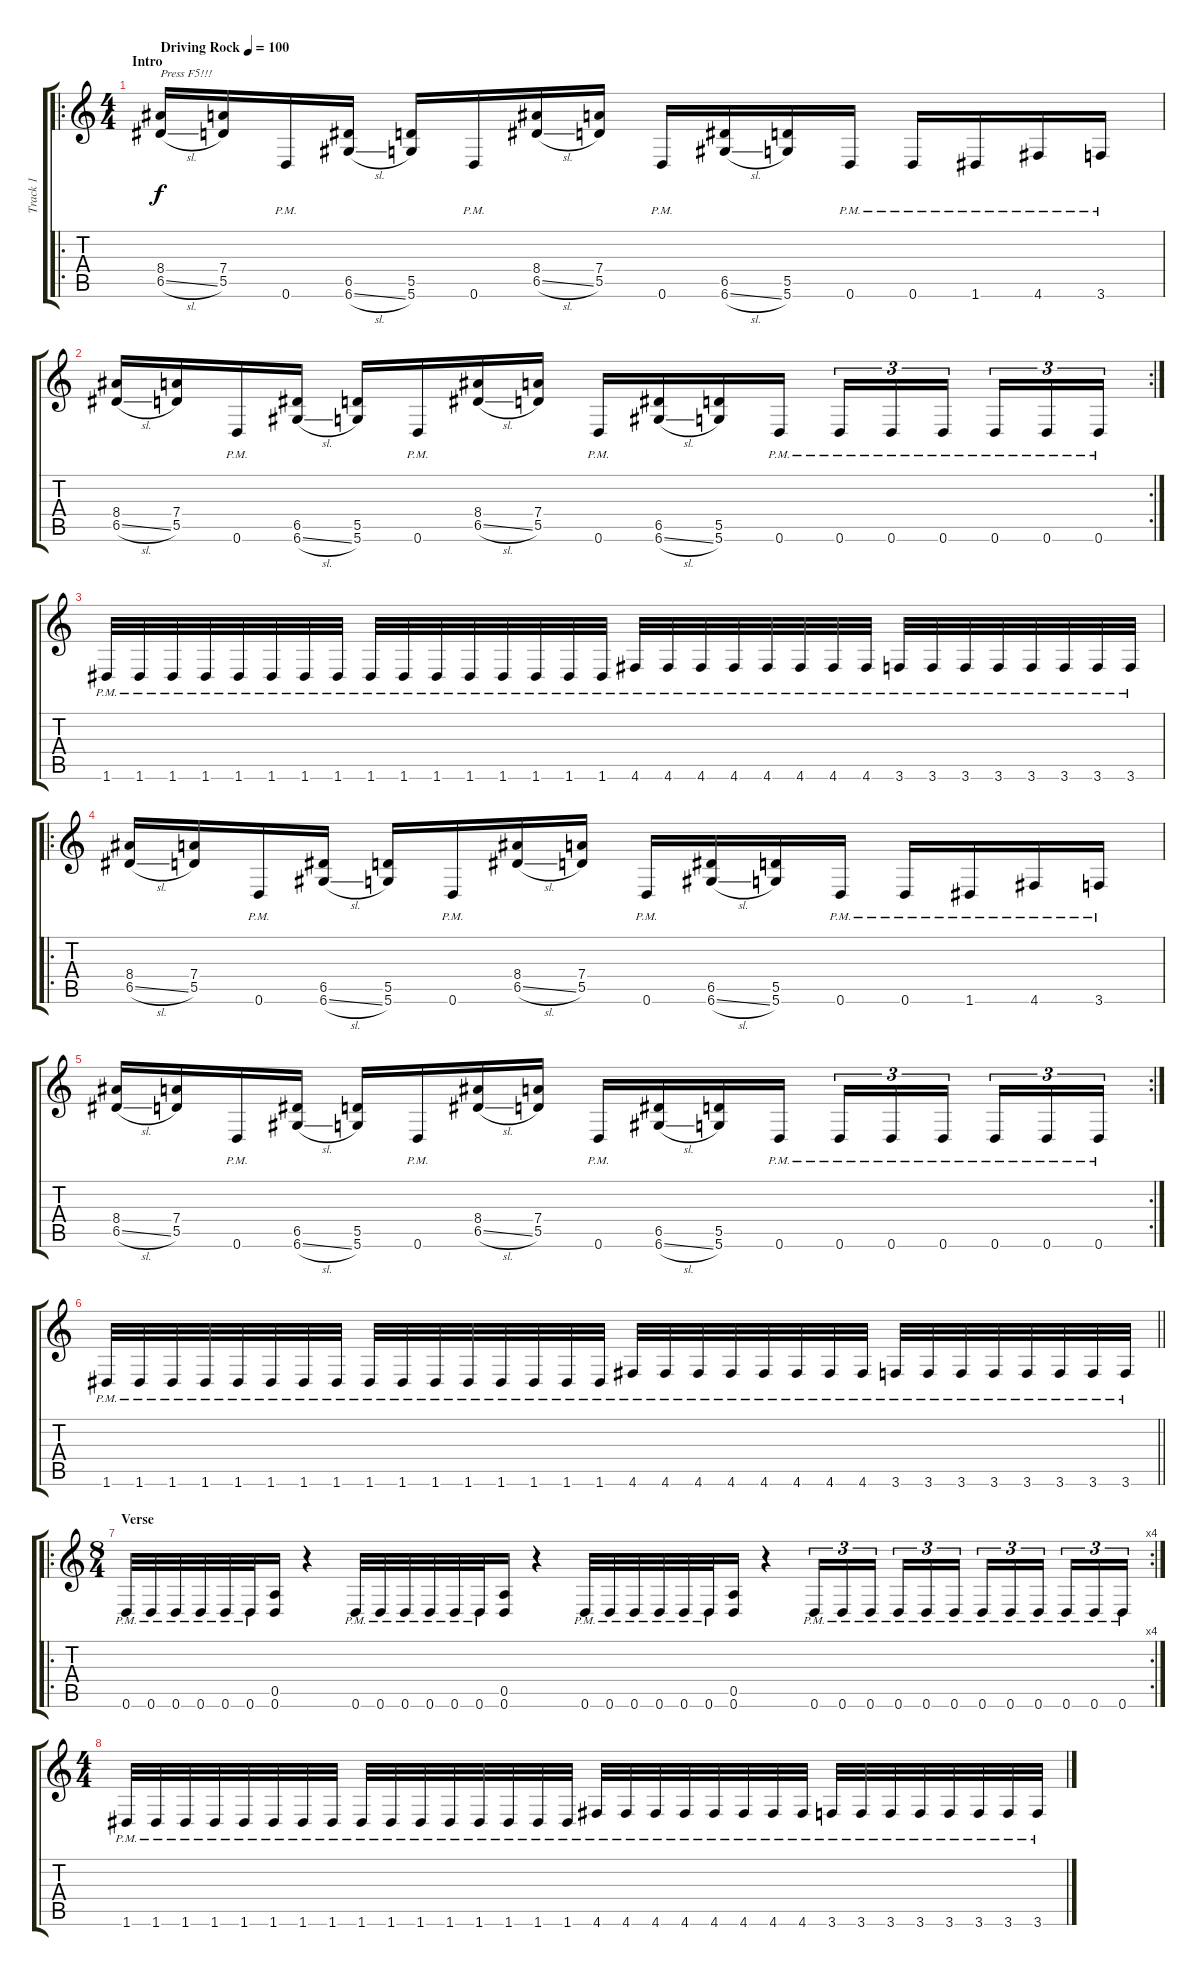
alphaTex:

\track ("Track 1" "Track 1") {instrument overdrivenguitar}
\staff {score tabs}
\tuning (E4 B3 G3 D3 A2 D2) {hide}
\ro
\ts (4 4)
\section ("" "Intro")
\tempo (100 "Driving Rock")
\clef g2
\ks c
(8.4 6.5{sl}).16{txt "Press F5!!!" dy f instrument overdrivenguitar} (7.4 5.5).16 0.6{pm}.16 (6.5 6.6{sl}).16 (5.5 5.6).16 0.6{pm}.16 (8.4 6.5{sl}).16 (7.4 5.5).16 0.6{pm}.16 (6.5 6.6{sl}).16 (5.5 5.6).16 0.6{pm}.16 0.6{pm}.16 1.6{pm}.16 4.6{pm}.16 3.6{pm}.16 |
\rc 2
(8.4 6.5{sl}).16 (7.4 5.5).16 0.6{pm}.16 (6.5 6.6{sl}).16 (5.5 5.6).16 0.6{pm}.16 (8.4 6.5{sl}).16 (7.4 5.5).16 0.6{pm}.16 (6.5 6.6{sl}).16 (5.5 5.6).16 0.6{pm}.16 0.6{pm}.16{tu (3 2)} 0.6{pm}.16{tu (3 2)} 0.6{pm}.16{tu (3 2) beam splitsecondary} 0.6{pm}.16{tu (3 2)} 0.6{pm}.16{tu (3 2)} 0.6{pm}.16{tu (3 2)} |
1.6{pm}.32 1.6{pm}.32 1.6{pm}.32 1.6{pm}.32 1.6{pm}.32 1.6{pm}.32 1.6{pm}.32 1.6{pm}.32 1.6{pm}.32 1.6{pm}.32 1.6{pm}.32 1.6{pm}.32 1.6{pm}.32 1.6{pm}.32 1.6{pm}.32 1.6{pm}.32 4.6{pm}.32 4.6{pm}.32 4.6{pm}.32 4.6{pm}.32 4.6{pm}.32 4.6{pm}.32 4.6{pm}.32 4.6{pm}.32 3.6{pm}.32 3.6{pm}.32 3.6{pm}.32 3.6{pm}.32 3.6{pm}.32 3.6{pm}.32 3.6{pm}.32 3.6{pm}.32 |
\ro
(8.4 6.5{sl}).16 (7.4 5.5).16 0.6{pm}.16 (6.5 6.6{sl}).16 (5.5 5.6).16 0.6{pm}.16 (8.4 6.5{sl}).16 (7.4 5.5).16 0.6{pm}.16 (6.5 6.6{sl}).16 (5.5 5.6).16 0.6{pm}.16 0.6{pm}.16 1.6{pm}.16 4.6{pm}.16 3.6{pm}.16 |
\rc 2
(8.4 6.5{sl}).16 (7.4 5.5).16 0.6{pm}.16 (6.5 6.6{sl}).16 (5.5 5.6).16 0.6{pm}.16 (8.4 6.5{sl}).16 (7.4 5.5).16 0.6{pm}.16 (6.5 6.6{sl}).16 (5.5 5.6).16 0.6{pm}.16 0.6{pm}.16{tu (3 2)} 0.6{pm}.16{tu (3 2)} 0.6{pm}.16{tu (3 2) beam splitsecondary} 0.6{pm}.16{tu (3 2)} 0.6{pm}.16{tu (3 2)} 0.6{pm}.16{tu (3 2)} |
\barLineRight lightlight
1.6{pm}.32 1.6{pm}.32 1.6{pm}.32 1.6{pm}.32 1.6{pm}.32 1.6{pm}.32 1.6{pm}.32 1.6{pm}.32 1.6{pm}.32 1.6{pm}.32 1.6{pm}.32 1.6{pm}.32 1.6{pm}.32 1.6{pm}.32 1.6{pm}.32 1.6{pm}.32 4.6{pm}.32 4.6{pm}.32 4.6{pm}.32 4.6{pm}.32 4.6{pm}.32 4.6{pm}.32 4.6{pm}.32 4.6{pm}.32 3.6{pm}.32 3.6{pm}.32 3.6{pm}.32 3.6{pm}.32 3.6{pm}.32 3.6{pm}.32 3.6{pm}.32 3.6{pm}.32 |
\ro
\rc 4
\ts (8 4)
\section ("" "Verse")
0.6{pm}.32 0.6{pm}.32 0.6{pm}.32 0.6{pm}.32 0.6{pm}.32 0.6{pm}.32 (0.5 0.6).16 r.4 0.6{pm}.32 0.6{pm}.32 0.6{pm}.32 0.6{pm}.32 0.6{pm}.32 0.6{pm}.32 (0.5 0.6).16 r.4 0.6{pm}.32 0.6{pm}.32 0.6{pm}.32 0.6{pm}.32 0.6{pm}.32 0.6{pm}.32 (0.5 0.6).16 r.4 0.6{pm}.16{tu (3 2)} 0.6{pm}.16{tu (3 2)} 0.6{pm}.16{tu (3 2) beam splitsecondary} 0.6{pm}.16{tu (3 2)} 0.6{pm}.16{tu (3 2)} 0.6{pm}.16{tu (3 2)} 0.6{pm}.16{tu (3 2)} 0.6{pm}.16{tu (3 2)} 0.6{pm}.16{tu (3 2) beam splitsecondary} 0.6{pm}.16{tu (3 2)} 0.6{pm}.16{tu (3 2)} 0.6{pm}.16{tu (3 2)} |
\ts (4 4)
1.6{pm}.32 1.6{pm}.32 1.6{pm}.32 1.6{pm}.32 1.6{pm}.32 1.6{pm}.32 1.6{pm}.32 1.6{pm}.32 1.6{pm}.32 1.6{pm}.32 1.6{pm}.32 1.6{pm}.32 1.6{pm}.32 1.6{pm}.32 1.6{pm}.32 1.6{pm}.32 4.6{pm}.32 4.6{pm}.32 4.6{pm}.32 4.6{pm}.32 4.6{pm}.32 4.6{pm}.32 4.6{pm}.32 4.6{pm}.32 3.6{pm}.32 3.6{pm}.32 3.6{pm}.32 3.6{pm}.32 3.6{pm}.32 3.6{pm}.32 3.6{pm}.32 3.6{pm}.32
